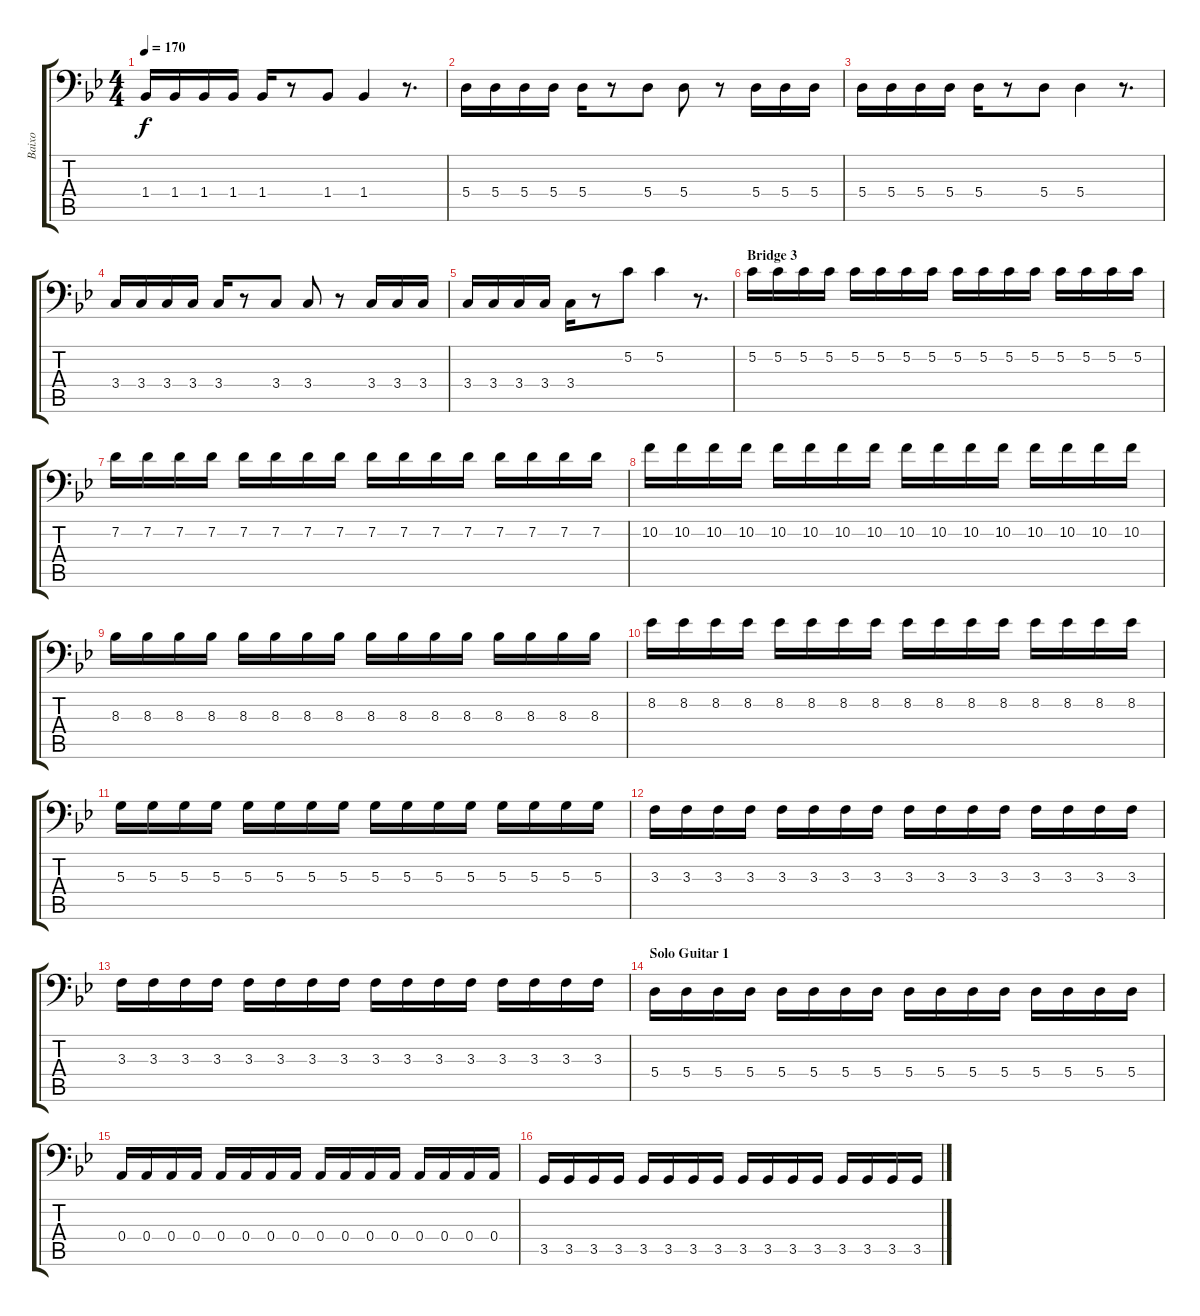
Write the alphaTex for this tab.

\track ("Baixo" "Baixo") {instrument electricbassfinger}
\staff {score tabs}
\tuning (C3 G2 D2 A1 E1 B0) {hide}
\ts (4 4)
\tempo 170
\clef f4
\ks bb
1.4.16{dy f} 1.4.16 1.4.16 1.4.16 1.4.16 r.8 1.4.8 1.4.4 r.8{d} |
5.4.16 5.4.16 5.4.16 5.4.16 5.4.16 r.8 5.4.8 5.4.8 r.8 5.4.16 5.4.16 5.4.16 |
5.4.16 5.4.16 5.4.16 5.4.16 5.4.16 r.8 5.4.8 5.4.4 r.8{d} |
3.4.16 3.4.16 3.4.16 3.4.16 3.4.16 r.8 3.4.8 3.4.8 r.8 3.4.16 3.4.16 3.4.16 |
3.4.16 3.4.16 3.4.16 3.4.16 3.4.16 r.8 5.2.8 5.2.4 r.8{d} |
\section ("" "Bridge 3")
5.2.16 5.2.16 5.2.16 5.2.16 5.2.16 5.2.16 5.2.16 5.2.16 5.2.16 5.2.16 5.2.16 5.2.16 5.2.16 5.2.16 5.2.16 5.2.16 |
7.2.16 7.2.16 7.2.16 7.2.16 7.2.16 7.2.16 7.2.16 7.2.16 7.2.16 7.2.16 7.2.16 7.2.16 7.2.16 7.2.16 7.2.16 7.2.16 |
10.2.16 10.2.16 10.2.16 10.2.16 10.2.16 10.2.16 10.2.16 10.2.16 10.2.16 10.2.16 10.2.16 10.2.16 10.2.16 10.2.16 10.2.16 10.2.16 |
8.3.16 8.3.16 8.3.16 8.3.16 8.3.16 8.3.16 8.3.16 8.3.16 8.3.16 8.3.16 8.3.16 8.3.16 8.3.16 8.3.16 8.3.16 8.3.16 |
8.2.16 8.2.16 8.2.16 8.2.16 8.2.16 8.2.16 8.2.16 8.2.16 8.2.16 8.2.16 8.2.16 8.2.16 8.2.16 8.2.16 8.2.16 8.2.16 |
5.3.16 5.3.16 5.3.16 5.3.16 5.3.16 5.3.16 5.3.16 5.3.16 5.3.16 5.3.16 5.3.16 5.3.16 5.3.16 5.3.16 5.3.16 5.3.16 |
3.3.16 3.3.16 3.3.16 3.3.16 3.3.16 3.3.16 3.3.16 3.3.16 3.3.16 3.3.16 3.3.16 3.3.16 3.3.16 3.3.16 3.3.16 3.3.16 |
3.3.16 3.3.16 3.3.16 3.3.16 3.3.16 3.3.16 3.3.16 3.3.16 3.3.16 3.3.16 3.3.16 3.3.16 3.3.16 3.3.16 3.3.16 3.3.16 |
\section ("" "Solo Guitar 1")
5.4.16 5.4.16 5.4.16 5.4.16 5.4.16 5.4.16 5.4.16 5.4.16 5.4.16 5.4.16 5.4.16 5.4.16 5.4.16 5.4.16 5.4.16 5.4.16 |
0.4.16 0.4.16 0.4.16 0.4.16 0.4.16 0.4.16 0.4.16 0.4.16 0.4.16 0.4.16 0.4.16 0.4.16 0.4.16 0.4.16 0.4.16 0.4.16 |
3.5.16 3.5.16 3.5.16 3.5.16 3.5.16 3.5.16 3.5.16 3.5.16 3.5.16 3.5.16 3.5.16 3.5.16 3.5.16 3.5.16 3.5.16 3.5.16
